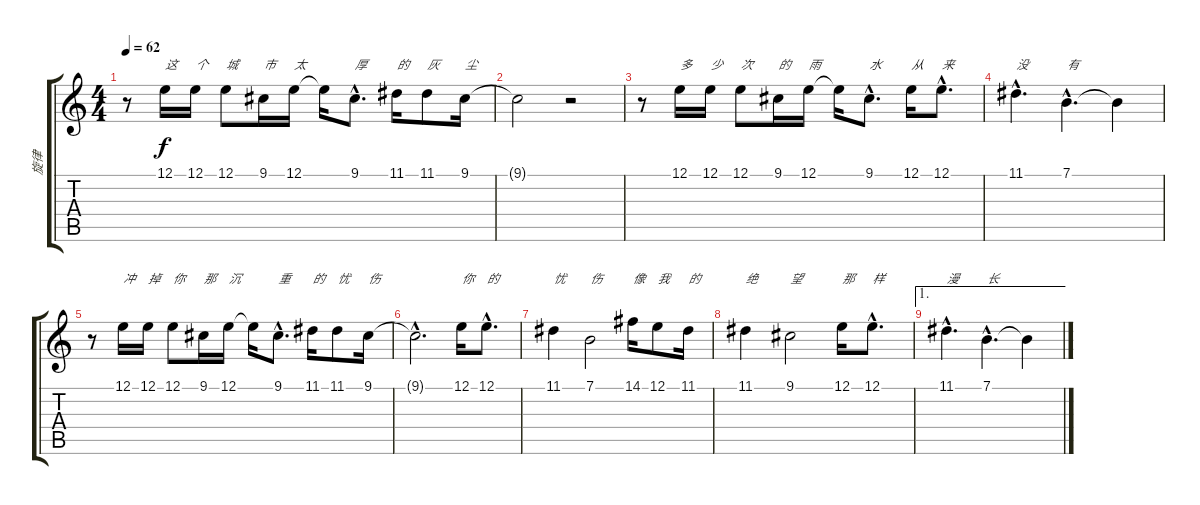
\track ("旋律" "旋律") {instrument flute}
\staff {score tabs}
\tuning (E4 B3 G3 D3 A2 E2) {hide}
\ts (4 4)
\tempo 62
\clef g2
\ks c
r.8{dy f} 12.1.16{txt "这"} 12.1.16{txt "个"} 12.1.8{txt "城"} 9.1.16{txt "市"} 12.1.16{txt "太"} 12.1{t}.16 9.1{hac}.8{d txt "厚"} 11.1.16{txt "的"} 11.1.8{txt "灰"} 9.1.16{txt "尘"} |
9.1{t}.2 r.2 |
r.8 12.1.16{txt "多"} 12.1.16{txt "少"} 12.1.8{txt "次"} 9.1.16{txt "的"} 12.1.16{txt "雨"} 12.1{t}.16 9.1{hac}.8{d txt "水"} 12.1.16{txt "从"} 12.1{hac}.8{d txt "来"} |
11.1{hac}.4{d txt "没"} 7.1{hac}.4{d txt "有"} 7.1{t}.4 |
r.8 12.1.16{txt "冲"} 12.1.16{txt "掉"} 12.1.8{txt "你"} 9.1.16{txt "那"} 12.1.16{txt "沉"} 12.1{t}.16 9.1{hac}.8{d txt "重"} 11.1.16{txt "的"} 11.1.8{txt "忧"} 9.1.16{txt "伤"} |
9.1{hac t}.2{d} 12.1.16{txt "你"} 12.1{hac}.8{d txt "的"} |
11.1.4{txt "忧"} 7.1.2{txt "伤"} 14.1.16{txt "像"} 12.1.8{txt "我"} 11.1.16{txt "的"} |
11.1.4{txt "绝"} 9.1.2{txt "望"} 12.1.16{txt "那"} 12.1{hac}.8{d txt "样"} |
\ae 1
11.1{hac}.4{d txt "漫"} 7.1{hac}.4{d txt "长"} 7.1{t}.4
